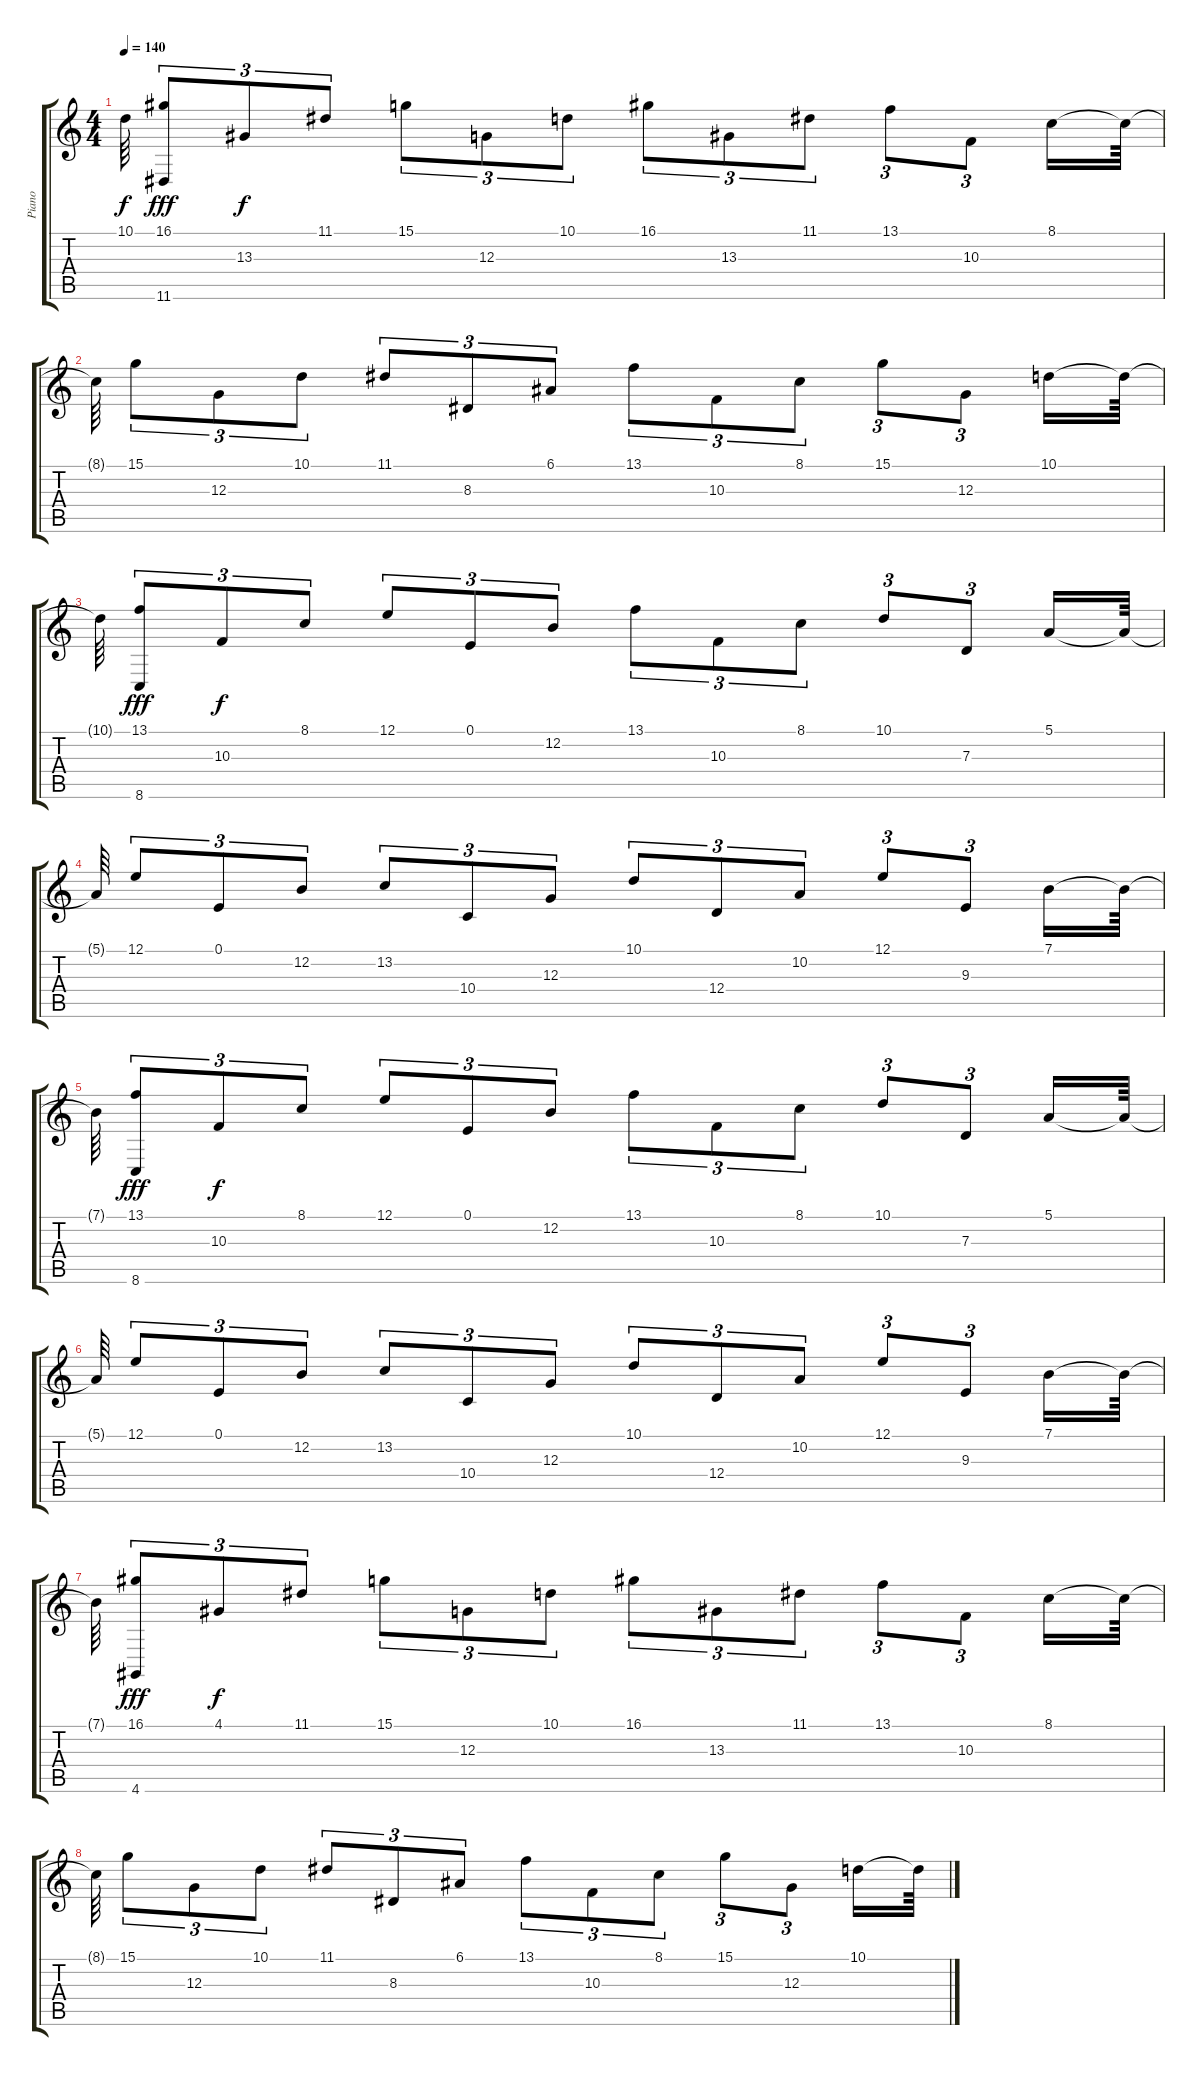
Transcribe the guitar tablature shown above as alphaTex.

\track ("Piano" "Piano") {instrument brightacousticpiano}
\staff {score tabs}
\tuning (E4 B3 G3 D3 A2 E2) {hide}
\ts (4 4)
\tempo 140
\clef g2
\ks c
10.1{t}.64{dy f} (16.1 11.6).8{tu (3 2) dy fff} 13.3.8{tu (3 2) dy f} 11.1.8{tu (3 2)} 15.1.8{tu (3 2)} 12.3.8{tu (3 2)} 10.1.8{tu (3 2)} 16.1.8{tu (3 2)} 13.3.8{tu (3 2)} 11.1.8{tu (3 2)} 13.1.8{tu (3 2)} 10.3.8{tu (3 2)} 8.1.16 8.1{t}.64 |
8.1{t}.64 15.1.8{tu (3 2)} 12.3.8{tu (3 2)} 10.1.8{tu (3 2)} 11.1.8{tu (3 2)} 8.3.8{tu (3 2)} 6.1.8{tu (3 2)} 13.1.8{tu (3 2)} 10.3.8{tu (3 2)} 8.1.8{tu (3 2)} 15.1.8{tu (3 2)} 12.3.8{tu (3 2)} 10.1.16 10.1{t}.64 |
10.1{t}.64 (13.1 8.6).8{tu (3 2) dy fff} 10.3.8{tu (3 2) dy f} 8.1.8{tu (3 2)} 12.1.8{tu (3 2)} 0.1.8{tu (3 2)} 12.2.8{tu (3 2)} 13.1.8{tu (3 2)} 10.3.8{tu (3 2)} 8.1.8{tu (3 2)} 10.1.8{tu (3 2)} 7.3.8{tu (3 2)} 5.1.16 5.1{t}.64 |
5.1{t}.64 12.1.8{tu (3 2)} 0.1.8{tu (3 2)} 12.2.8{tu (3 2)} 13.2.8{tu (3 2)} 10.4.8{tu (3 2)} 12.3.8{tu (3 2)} 10.1.8{tu (3 2)} 12.4.8{tu (3 2)} 10.2.8{tu (3 2)} 12.1.8{tu (3 2)} 9.3.8{tu (3 2)} 7.1.16 7.1{t}.64 |
7.1{t}.64 (13.1 8.6).8{tu (3 2) dy fff} 10.3.8{tu (3 2) dy f} 8.1.8{tu (3 2)} 12.1.8{tu (3 2)} 0.1.8{tu (3 2)} 12.2.8{tu (3 2)} 13.1.8{tu (3 2)} 10.3.8{tu (3 2)} 8.1.8{tu (3 2)} 10.1.8{tu (3 2)} 7.3.8{tu (3 2)} 5.1.16 5.1{t}.64 |
5.1{t}.64 12.1.8{tu (3 2)} 0.1.8{tu (3 2)} 12.2.8{tu (3 2)} 13.2.8{tu (3 2)} 10.4.8{tu (3 2)} 12.3.8{tu (3 2)} 10.1.8{tu (3 2)} 12.4.8{tu (3 2)} 10.2.8{tu (3 2)} 12.1.8{tu (3 2)} 9.3.8{tu (3 2)} 7.1.16 7.1{t}.64 |
7.1{t}.64 (16.1 4.6).8{tu (3 2) dy fff} 4.1.8{tu (3 2) dy f} 11.1.8{tu (3 2)} 15.1.8{tu (3 2)} 12.3.8{tu (3 2)} 10.1.8{tu (3 2)} 16.1.8{tu (3 2)} 13.3.8{tu (3 2)} 11.1.8{tu (3 2)} 13.1.8{tu (3 2)} 10.3.8{tu (3 2)} 8.1.16 8.1{t}.64 |
8.1{t}.64 15.1.8{tu (3 2)} 12.3.8{tu (3 2)} 10.1.8{tu (3 2)} 11.1.8{tu (3 2)} 8.3.8{tu (3 2)} 6.1.8{tu (3 2)} 13.1.8{tu (3 2)} 10.3.8{tu (3 2)} 8.1.8{tu (3 2)} 15.1.8{tu (3 2)} 12.3.8{tu (3 2)} 10.1.16 10.1{t}.64
